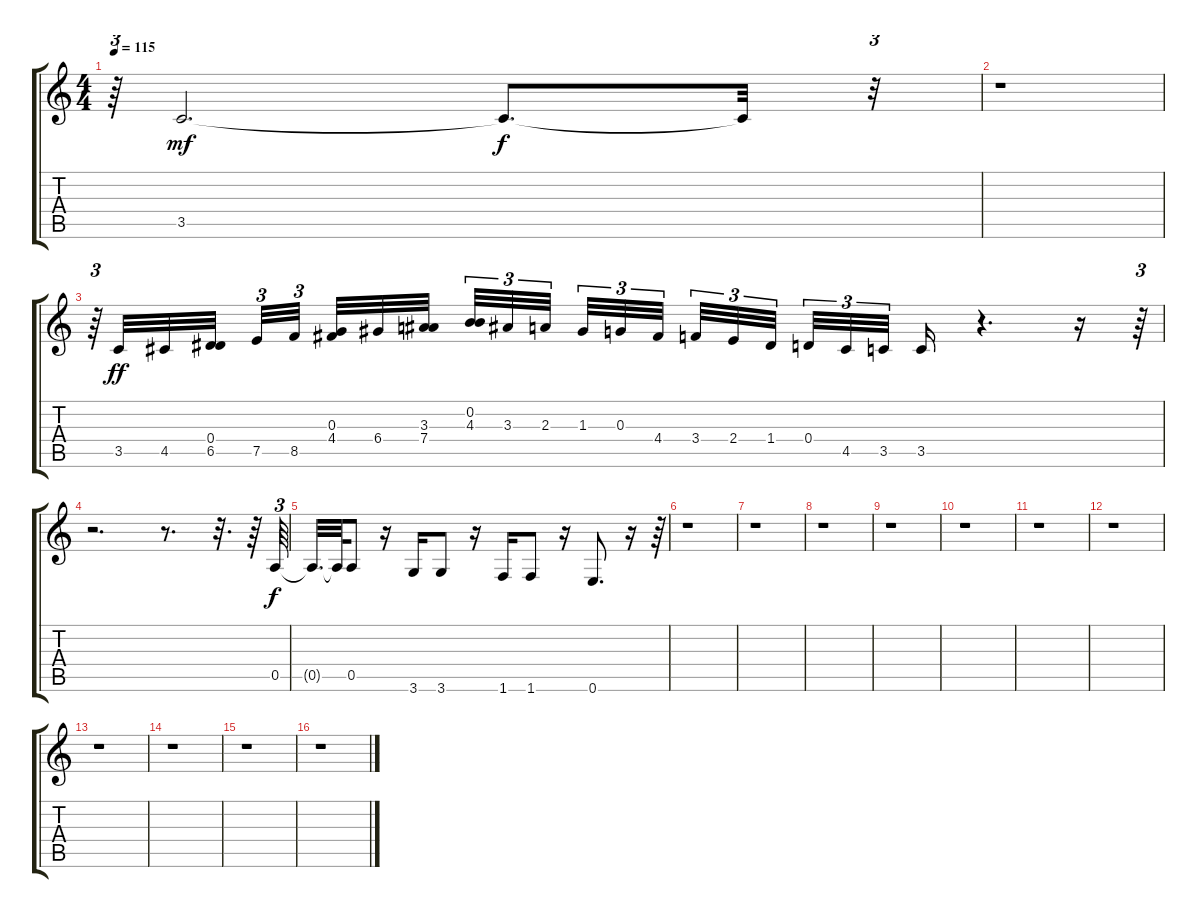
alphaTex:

\track "" {instrument contrabass}
\staff {score tabs}
\tuning (E4 B3 G3 D3 A2 E2) {hide}
\ts (4 4)
\tempo 115
\clef g2
\ks c
r.64{tu (3 2) dy f} 3.5.2{d dy mf} 3.5{t}.8{d dy f} 3.5{t}.32 r.32{tu (3 2)} |
r.1 |
r.64{tu (3 2)} 3.5.32{dy ff balance 0} 4.5.32 (0.4 6.5).32{beam splitsecondary} 7.5.32{tu (3 2)} 8.5.32{tu (3 2) beam splitsecondary} (0.3 4.4).32 6.4.32 (3.3 7.4).32{beam splitsecondary} (0.2 4.3).32{tu (3 2)} 3.3.32{tu (3 2)} 2.3.32{tu (3 2) beam splitsecondary} 1.3.32{tu (3 2)} 0.3.32{tu (3 2)} 4.4.32{tu (3 2) beam splitsecondary} 3.4.32{tu (3 2)} 2.4.32{tu (3 2)} 1.4.32{tu (3 2) beam splitsecondary} 0.4.32{tu (3 2)} 4.5.32{tu (3 2)} 3.5.32{tu (3 2) beam splitsecondary} 3.5.16 r.4{d} r.16 r.64{tu (3 2)} |
r.2{d} r.8{d} r.32{d} r.64 0.5.64{tu (3 2) dy f} |
0.5{t}.32{d} 0.5{t}.64 0.5.8 r.16 3.6.16 3.6.8 r.16 1.6.16 1.6.8 r.16 0.6.8{d} r.16 r.64{tu (3 2)} |
r.1 |
r.1 |
r.1 |
r.1 |
r.1 |
r.1 |
r.1 |
r.1 |
r.1 |
r.1 |
r.1
